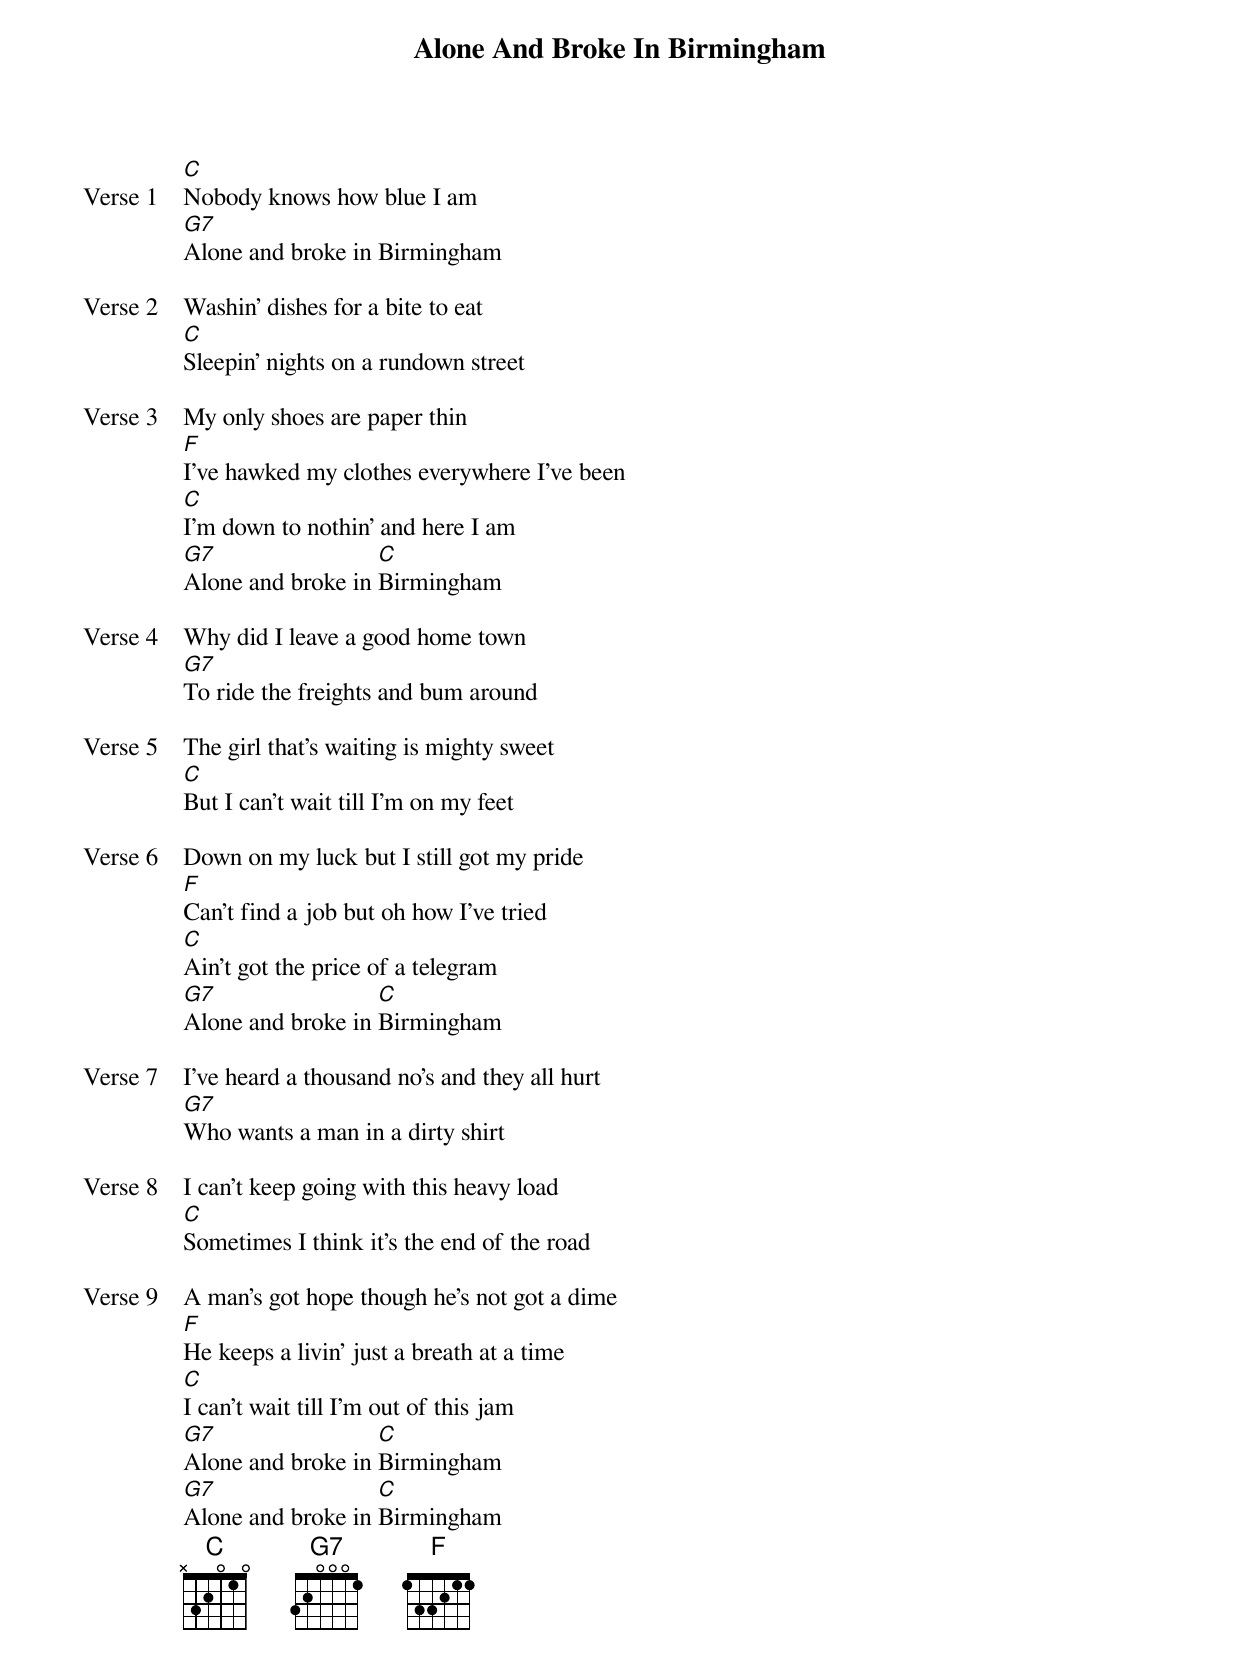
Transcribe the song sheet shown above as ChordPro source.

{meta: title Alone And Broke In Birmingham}
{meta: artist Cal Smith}
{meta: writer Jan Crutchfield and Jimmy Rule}

{start_of_verse: Verse 1}
[C]Nobody knows how blue I am
[G7]Alone and broke in Birmingham
{end_of_verse}

{start_of_verse: Verse 2}
Washin' dishes for a bite to eat
[C]Sleepin' nights on a rundown street
{end_of_verse}

{start_of_verse: Verse 3}
My only shoes are paper thin
[F]I’ve hawked my clothes everywhere I've been
[C]I’m down to nothin' and here I am
[G7]Alone and broke in [C]Birmingham
{end_of_verse}

{start_of_verse: Verse 4}
Why did I leave a good home town
[G7]To ride the freights and bum around
{end_of_verse}

{start_of_verse: Verse 5}
The girl that's waiting is mighty sweet
[C]But I can't wait till I'm on my feet
{end_of_verse}

{start_of_verse: Verse 6}
Down on my luck but I still got my pride
[F]Can't find a job but oh how I've tried
[C]Ain't got the price of a telegram
[G7]Alone and broke in [C]Birmingham
{end_of_verse}

{start_of_verse: Verse 7}
I've heard a thousand no's and they all hurt
[G7]Who wants a man in a dirty shirt
{end_of_verse}

{start_of_verse: Verse 8}
I can't keep going with this heavy load
[C]Sometimes I think it's the end of the road
{end_of_verse}

{start_of_verse: Verse 9}
A man's got hope though he's not got a dime
[F]He keeps a livin' just a breath at a time
[C]I can't wait till I'm out of this jam
[G7]Alone and broke in [C]Birmingham
[G7]Alone and broke in [C]Birmingham
{end_of_verse}
